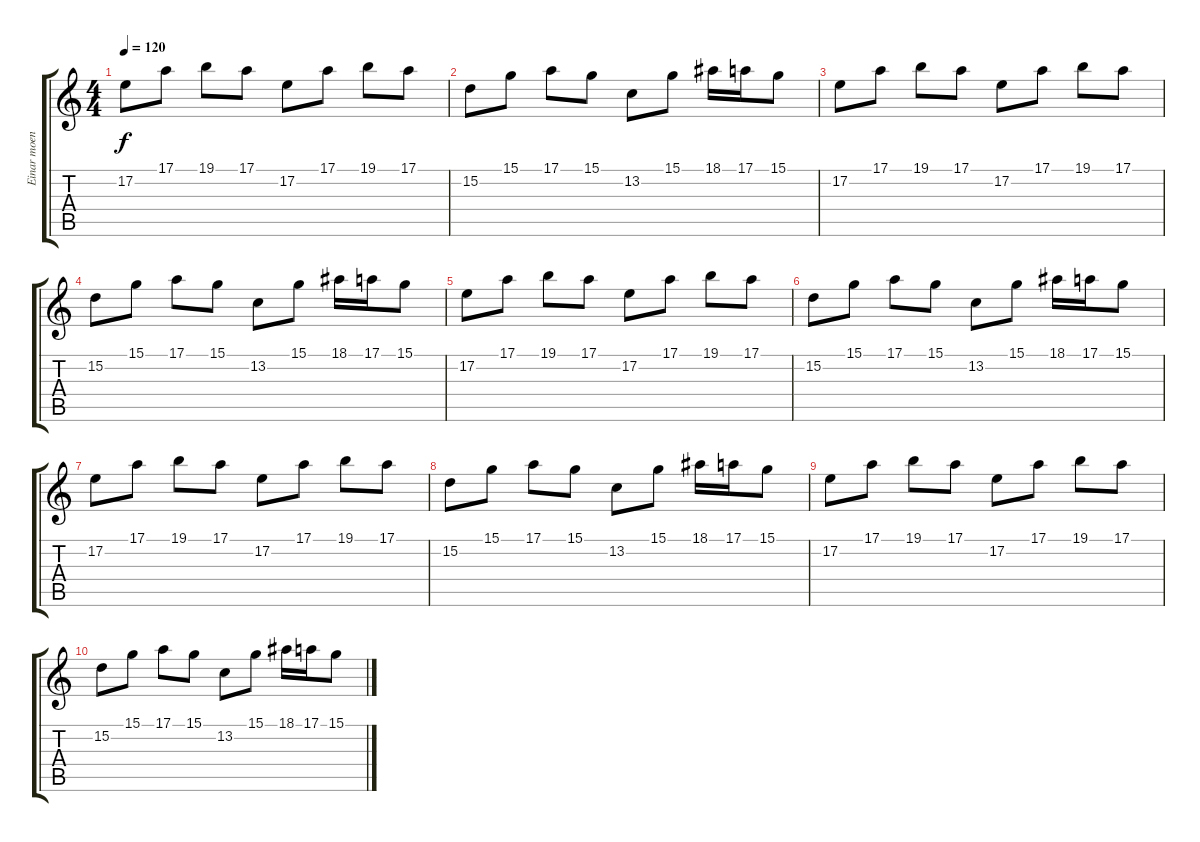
\track ("Einar moen" "Einar moen") {instrument acousticgrandpiano}
\staff {score tabs}
\tuning (E4 B3 G3 D3 A2 E2) {hide}
\ts (4 4)
\tempo 120
\clef g2
\ks c
17.2.8{dy f} 17.1.8 19.1.8 17.1.8 17.2.8 17.1.8 19.1.8 17.1.8 |
15.2.8 15.1.8 17.1.8 15.1.8 13.2.8 15.1.8 18.1.16 17.1.16 15.1.8 |
17.2.8 17.1.8 19.1.8 17.1.8 17.2.8 17.1.8 19.1.8 17.1.8 |
15.2.8 15.1.8 17.1.8 15.1.8 13.2.8 15.1.8 18.1.16 17.1.16 15.1.8 |
17.2.8 17.1.8 19.1.8 17.1.8 17.2.8 17.1.8 19.1.8 17.1.8 |
15.2.8 15.1.8 17.1.8 15.1.8 13.2.8 15.1.8 18.1.16 17.1.16 15.1.8 |
17.2.8{volume 0} 17.1.8 19.1.8 17.1.8 17.2.8 17.1.8 19.1.8 17.1.8 |
15.2.8 15.1.8 17.1.8 15.1.8 13.2.8 15.1.8 18.1.16 17.1.16 15.1.8 |
17.2.8 17.1.8 19.1.8 17.1.8 17.2.8 17.1.8 19.1.8 17.1.8 |
15.2.8 15.1.8 17.1.8 15.1.8 13.2.8 15.1.8 18.1.16 17.1.16 15.1.8
